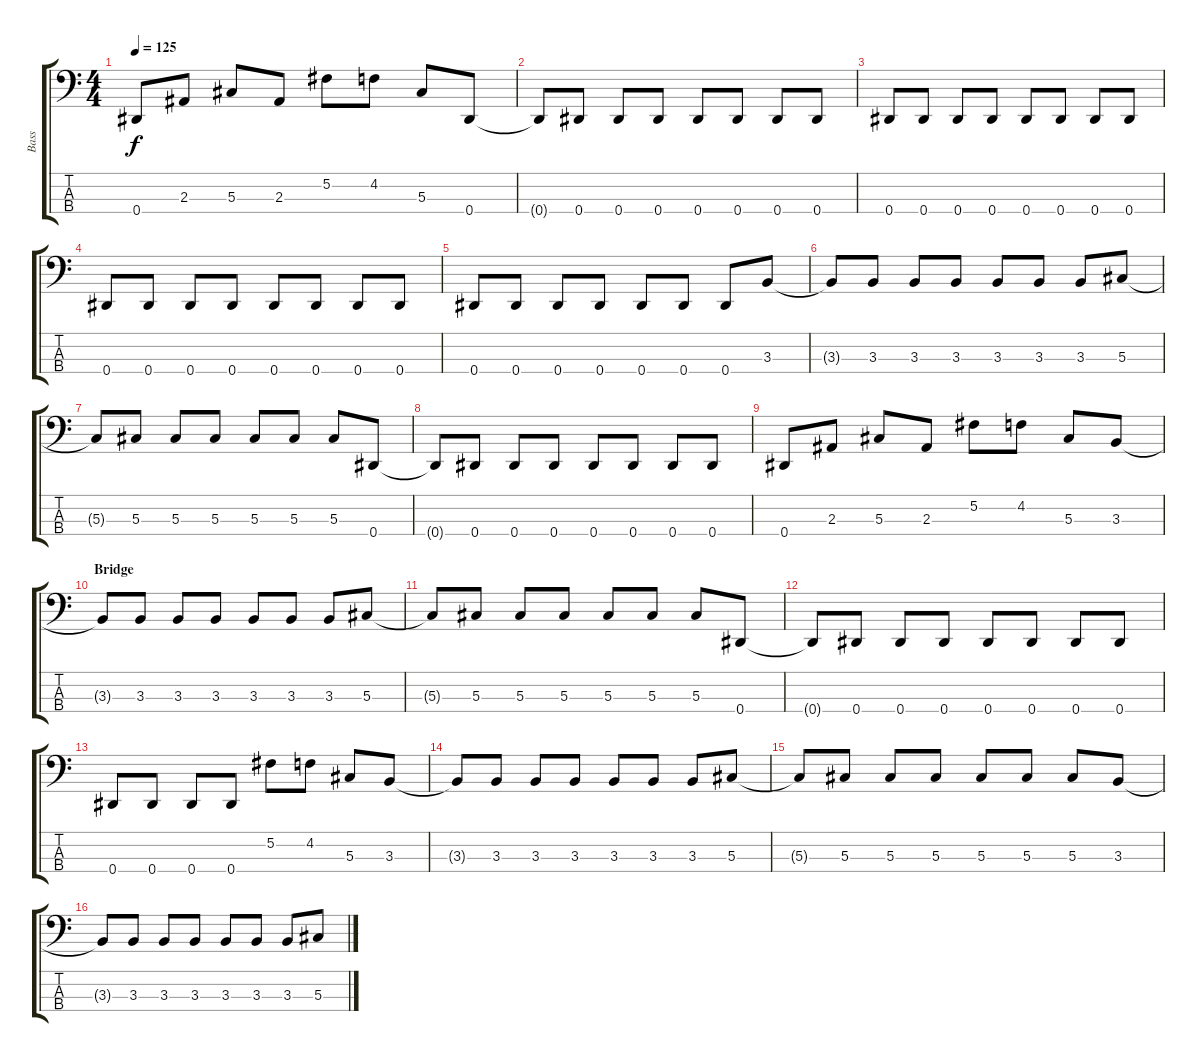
\track ("Bass" "Bass") {instrument electricbasspick}
\staff {score tabs}
\tuning (Gb2 Db2 Ab1 Eb1) {hide}
\ts (4 4)
\tempo 125
\clef f4
\ks c
0.4{t}.8{dy f} 2.3.8 5.3.8 2.3.8 5.2.8 4.2.8 5.3.8 0.4.8 |
0.4{t}.8 0.4.8 0.4.8 0.4.8 0.4.8 0.4.8 0.4.8 0.4.8 |
0.4.8 0.4.8 0.4.8 0.4.8 0.4.8 0.4.8 0.4.8 0.4.8 |
0.4.8 0.4.8 0.4.8 0.4.8 0.4.8 0.4.8 0.4.8 0.4.8 |
0.4.8 0.4.8 0.4.8 0.4.8 0.4.8 0.4.8 0.4.8 3.3.8 |
3.3{t}.8 3.3.8 3.3.8 3.3.8 3.3.8 3.3.8 3.3.8 5.3.8 |
5.3{t}.8 5.3.8 5.3.8 5.3.8 5.3.8 5.3.8 5.3.8 0.4.8 |
0.4{t}.8 0.4.8 0.4.8 0.4.8 0.4.8 0.4.8 0.4.8 0.4.8 |
0.4.8 2.3.8 5.3.8 2.3.8 5.2.8 4.2.8 5.3.8 3.3.8 |
\section ("" "Bridge")
3.3{t}.8 3.3.8 3.3.8 3.3.8 3.3.8 3.3.8 3.3.8 5.3.8 |
5.3{t}.8 5.3.8 5.3.8 5.3.8 5.3.8 5.3.8 5.3.8 0.4.8 |
0.4{t}.8 0.4.8 0.4.8 0.4.8 0.4.8 0.4.8 0.4.8 0.4.8 |
0.4.8 0.4.8 0.4.8 0.4.8 5.2.8 4.2.8 5.3.8 3.3.8 |
3.3{t}.8 3.3.8 3.3.8 3.3.8 3.3.8 3.3.8 3.3.8 5.3.8 |
5.3{t}.8 5.3.8 5.3.8 5.3.8 5.3.8 5.3.8 5.3.8 3.3.8 |
3.3{t}.8 3.3.8 3.3.8 3.3.8 3.3.8 3.3.8 3.3.8 5.3.8
